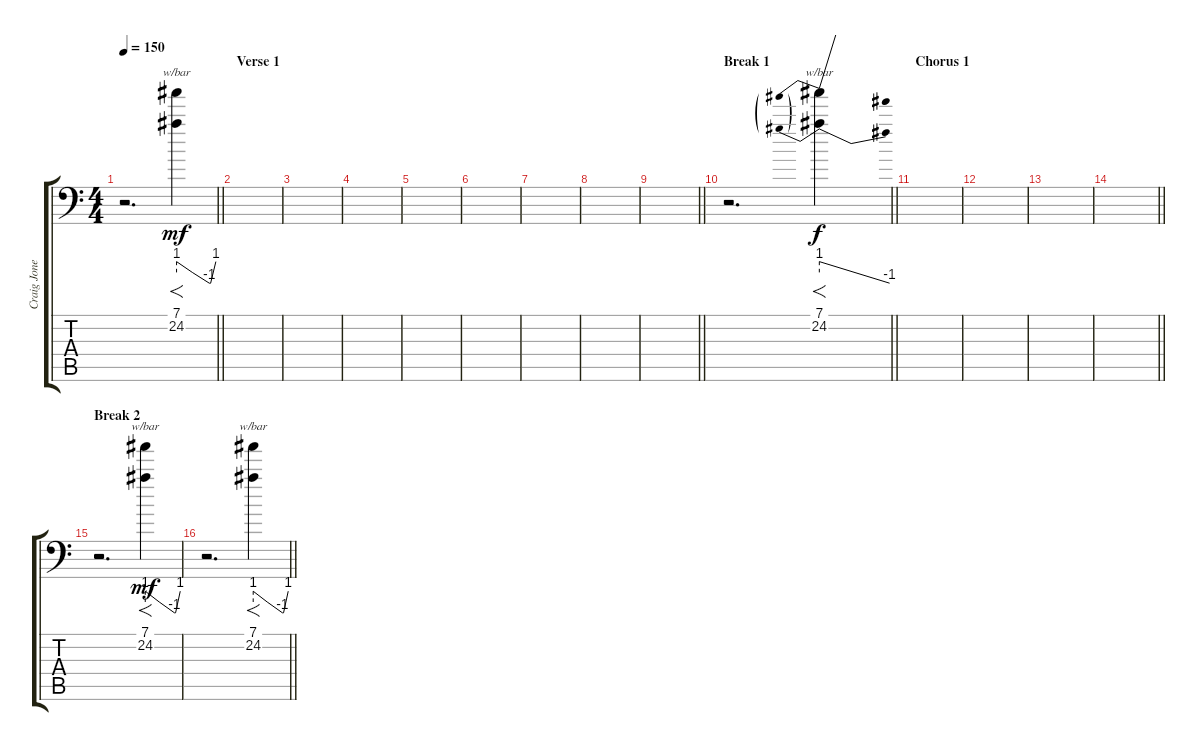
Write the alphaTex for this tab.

\track ("Craig Jones" "Craig Jone") {instrument lead2sawtooth}
\staff {score tabs}
\tuning (Db6 Ab3 E3 B2 Gb2 B0) {hide}
\ts (4 4)
\tempo 150
\clef f4
\barLineRight lightlight
\ks c
r.2{d dy mf} (7.1 24.2).4{f tbe (custom default 0 4 24 0 50 -4 52 -4 60 4) instrument lead2sawtooth} |
\section ("" "Verse 1")
|
|
|
|
|
|
|
\barLineRight lightlight
|
\section ("" "Break 1")
\barLineRight lightlight
r.2{d} (7.1 24.2).4{f tbe (predivedive default 0 4 60 -4) dy f instrument lead3calliope} |
\section ("" "Chorus 1")
|
|
|
\barLineRight lightlight
|
\section ("" "Break 2")
r.2{d} (7.1 24.2).4{f tbe (custom default 0 4 24 0 50 -4 52 -4 60 4) dy mf instrument lead2sawtooth} |
\barLineRight lightlight
r.2{d} (7.1 24.2).4{f tbe (custom default 0 4 24 0 50 -4 52 -4 60 4) instrument lead2sawtooth}
